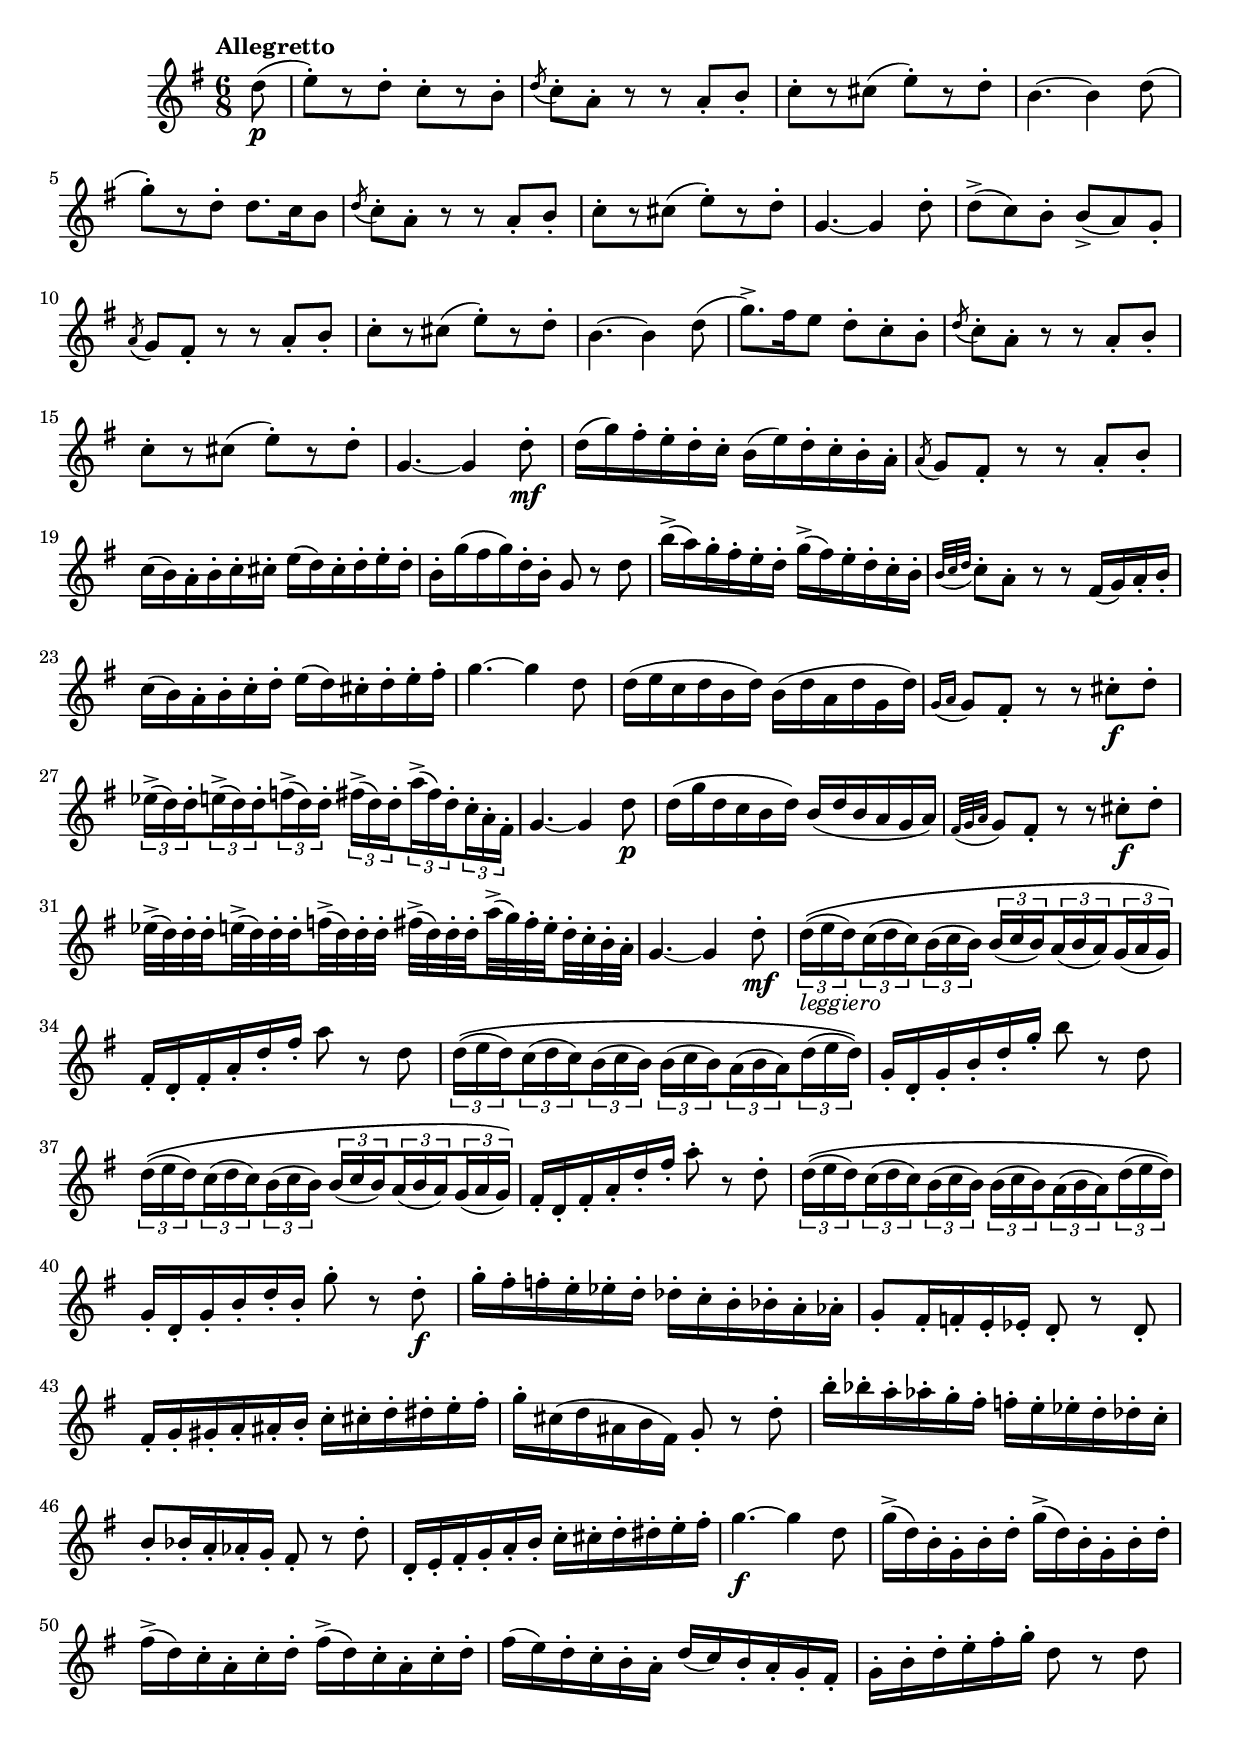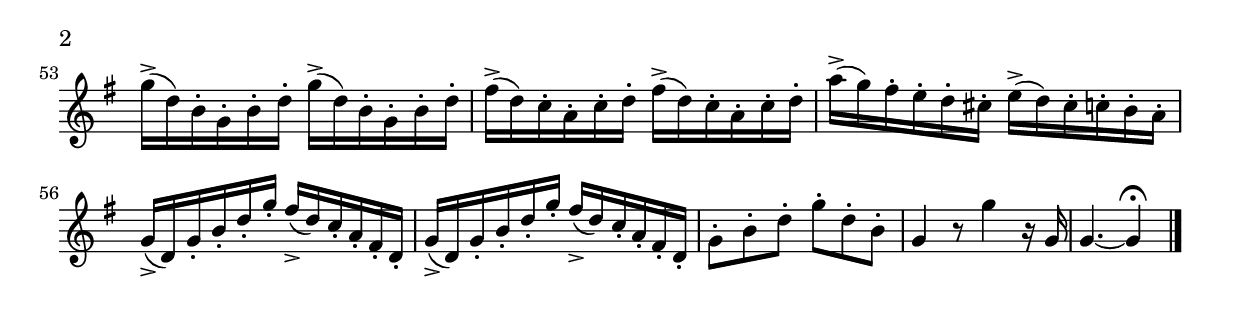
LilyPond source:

\version "2.22.0"

\version "2.22.0"

#(define subdivide-beams (define-music-function (baseMoment beatStructure music) (rational? list? ly:music?)
#{
  \set subdivideBeams = ##t
  \set baseMoment = #(ly:make-moment baseMoment)
  \set beatStructure = #beatStructure
  #music
  \unset beatStructure
  \unset baseMoment
  \unset subdivideBeams
#}))


\relative {
  \language "english"

  \transposition f

  \tempo "Allegretto"

  \key g \major
  \time 6/8

  \partial 8 { d''8( \p } |
  e8-.)[ r d-.] c-.[ r b-.] |
  \acciaccatura d8 c8-. a-. r r a-. b-. |
  c8-.[ r c-sharp]( e-.)[ r d-.] |
  b4.~4 d8( |
  g8-.)[ r d-.] d8. c16 b8 |
  \acciaccatura d8 c8-. a-. r r a-. b-. |
  c8-.[ r c-sharp]( e-.)[ r d-.] |
  g,4.~4 d'8-. |
  d->( c) b-. b->( a) g-. |
  \acciaccatura a8 g8 f-sharp-. r r a-. b-. |
  c8-.[ r c-sharp]( e-.)[ r d-.] |
  b4.~4 d8( |
  g8.->) f-sharp16 e8 d-. c-. b-. |
  \acciaccatura d8 c8-. a-. r r a-. b-. |
  c8-.[ r c-sharp]( e-.)[ r d-.] |
  g,4.~4 d'8-. \mf |

  d16( g) f-sharp-. e-. d-. c-. b( e) d-. c-. b-. a-. |
  \acciaccatura a8 g8 f-sharp-. r r a-. b-. |
  c16( b) a-. b-. c-. c-sharp-. e( d) c-sharp-. d-. e-. d-. |
  b16-. g'( f-sharp g) d-. b-. g8 r d' |
  b'16->( a) g-. f-sharp-. e-. d-. g->( f-sharp) e-. d-. c-. b-. |
  \acciaccatura { b32 c d } c8-. a-. r r f-sharp16( g) a-. b-. |
  c16( b) a-. b-. c-. d-. e( d) c-sharp-. d-. e-. f-sharp-. |
  g4.~4 d8 |
  d16( e c d b d) b( d a d g, d') |
  \acciaccatura { g,16 a } g8 f-sharp-. r r c-sharp'-. \f d-. |
  \subdivide-beams #1/8 3,3 { \tuplet 3/2 8 { e-flat16->( d) d-. e->( d) d-. f->( d) d-. f-sharp->( d) d-. a'->( f-sharp) d-. c-. a-. f-sharp-. } } |
  g4.~4 d'8 \p |
  d16( g d c b d) b( d b a g a) |
  \acciaccatura { f-sharp32 g a } g8 f-sharp-. r r c-sharp'-. \f d-. |
  \subdivide-beams #1/8 3,3 { e-flat32->( d) d-. d-. e->( d) d-. d-. f->( d) d-. d-. f-sharp->( d) d-. d-. a'->( g) f-sharp-. e-. d-. c-. b-. a-. } |
  g4.~4 d'8-. \mf |

  \subdivide-beams #1/8 3,3 { \tuplet 3/2 8 { d16_\markup { \italic "leggiero" }\(( e d) c( d c) b( c b) b( c b) a( b a) g( a g)\) } } |
  f-sharp16-. d-. f-sharp-. a-. d-. f-sharp-. a8 r d, |
  \subdivide-beams #1/8 3,3 { \tuplet 3/2 8 { d16\(( e d) c( d c) b( c b) b( c b) a( b a) d( e d)\) } } |
  g,16-. d-. g-. b-. d-. g-. b8 r d, |
  \subdivide-beams #1/8 3,3 { \tuplet 3/2 8 { d16\(( e d) c( d c) b( c b) b( c b) a( b a) g( a g)\) } } |
  f-sharp16-. d-. f-sharp-. a-. d-. f-sharp-. a8-. r d,-. |
  \subdivide-beams #1/8 3,3 { \tuplet 3/2 8 { d16\(( e d) c( d c) b( c b) b( c b) a( b a) d( e d)\) } } |
  g,16-. d-. g-. b-. d-. b-. g'8-. r d-. \f |
  g16-. f-sharp-. f-. e-. e-flat-. d-. d-flat-. c-. b-. b-flat-. a-. a-flat-. |
  g8-. f-sharp16-. f-. e-. e-flat-. d8-. r d-. |
  f-sharp16-. g-. g-sharp-. a-. a-sharp-. b-. c-. c-sharp-. d-. d-sharp-. e-. f-sharp-. |
  g16-. c-sharp,( d a-sharp b f-sharp) g8-. r d'-. |
  b'16-. b-flat-. a-. a-flat-. g-. f-sharp-. f-. e-. e-flat-. d-. d-flat-. c-. |
  b8-. b-flat16-. a-. a-flat-. g-. f-sharp8-. r d'-. |
  d,16-. e-. f-sharp-. g-. a-. b-. c-. c-sharp-. d-. d-sharp-. e-. f-sharp-. |
  g4.~ \f g4 d8 |

  \repeat unfold 2 { g16->( d) b-. g-. b-. d-. } |
  \repeat unfold 2 { f-sharp->( d) c-. a-. c-. d-. } |
  f-sharp16( e) d-. c-. b-. a-. d( c) b-. a-. g-. f-sharp-. |
  g16-. b-. d-. e-. f-sharp-. g-. d8 r d |
  \repeat unfold 2 { g16->( d) b-. g-. b-. d-. } |
  \repeat unfold 2 { f-sharp->( d) c-. a-. c-. d-. } |
  a'16->( g) f-sharp-. e-. d-. c-sharp-. e->( d) c-sharp-. c-. b-. a-.|
  \repeat unfold 2 { g16->( d) g-. b-. d-. g-. f-sharp->( d) c-. a-. f-sharp-. d-. | }
  g8-. b-. d-. g-. d-. b-. |
  g4 r8 g'4 r16 g, |
  \partial 1*5/8 { g4.~4\fermata } | \bar "|."
}
